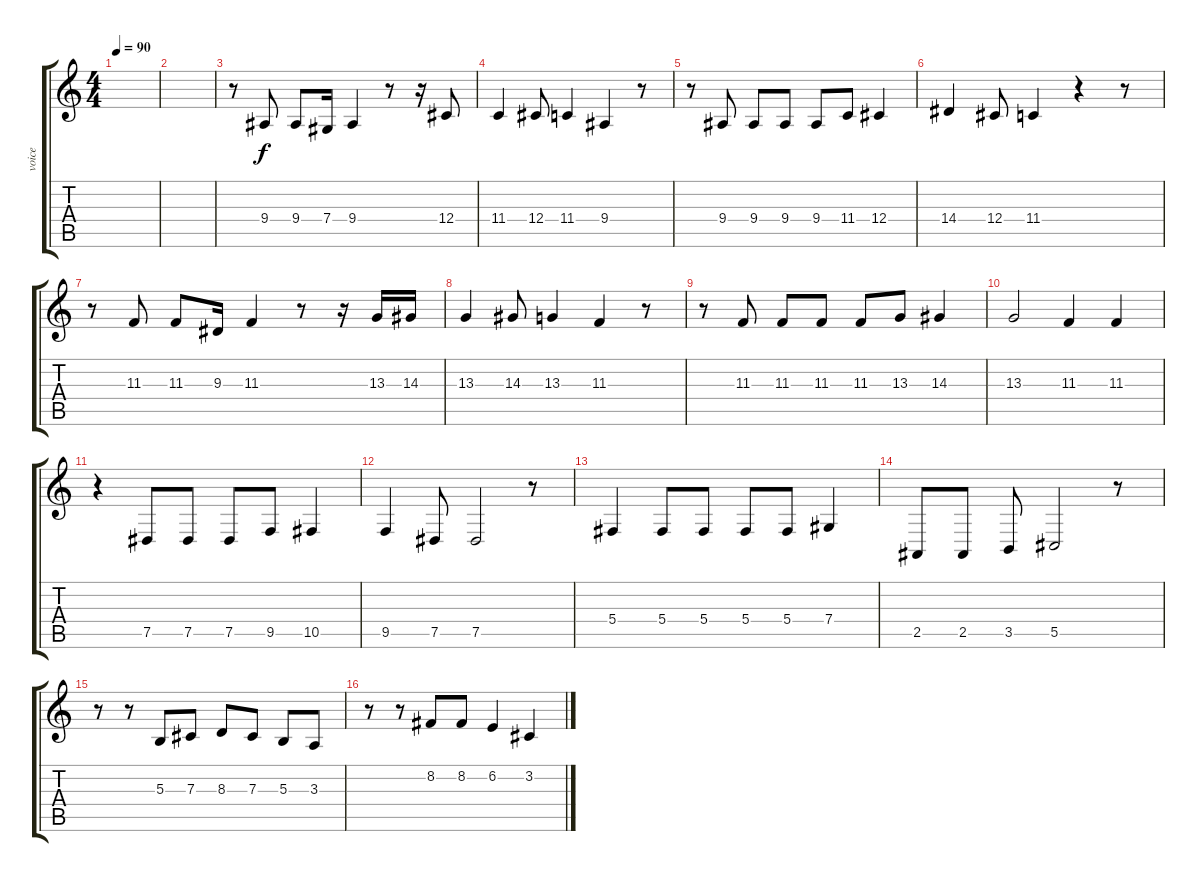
\track ("voice" "voice") {instrument lead1square}
\staff {score tabs}
\tuning (Eb4 Bb3 Gb3 Db3 Ab2 Eb2) {hide}
\ts (4 4)
\tempo 90
\clef g2
\ks c
|
|
r.8 9.4.8 9.4.8 7.4.16 9.4.4 r.8 r.16 12.4.8 |
11.4.4 12.4.8 11.4.4 9.4.4 r.8 |
r.8 9.4.8 9.4.8 9.4.8 9.4.8 11.4.8 12.4.4 |
14.4.4 12.4.8 11.4.4 r.4 r.8 |
r.8 11.3.8 11.3.8 9.3.16 11.3.4 r.8 r.16 13.3.16 14.3.16 |
13.3.4 14.3.8 13.3.4 11.3.4 r.8 |
r.8 11.3.8 11.3.8 11.3.8 11.3.8 13.3.8 14.3.4 |
13.3.2 11.3.4 11.3.4 |
r.4 7.5.8 7.5.8 7.5.8 9.5.8 10.5.4 |
9.5.4 7.5.8 7.5.2 r.8 |
5.4.4 5.4.8 5.4.8 5.4.8 5.4.8 7.4.4 |
2.5.8 2.5.8 3.5.8 5.5.2 r.8 |
r.8 r.8 5.3.8 7.3.8 8.3.8 7.3.8 5.3.8 3.3.8 |
r.8 r.8 8.2.8 8.2.8 6.2.4 3.2.4
